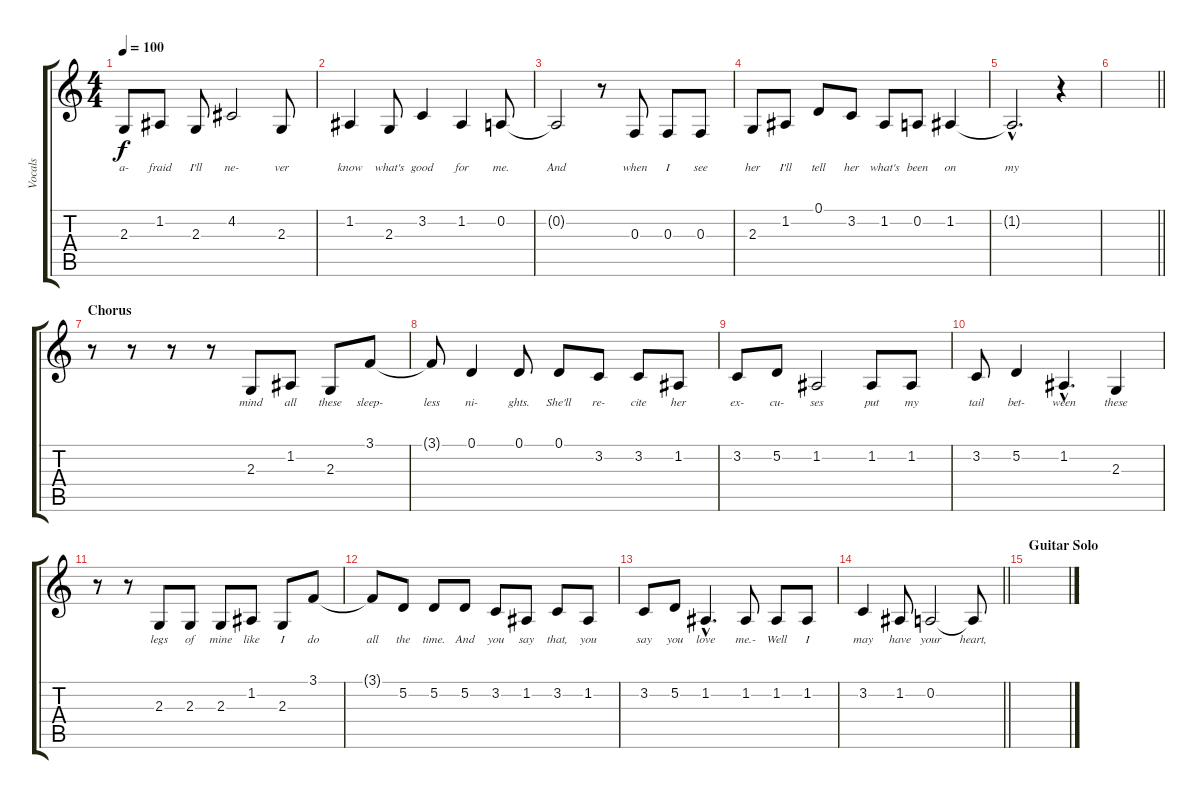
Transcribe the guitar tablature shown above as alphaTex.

\track ("Vocals" "Vocals") {instrument clarinet}
\staff {score tabs}
\tuning (D4 A3 F3 C3 G2 D2) {hide}
\ts (4 4)
\tempo 100
\clef g2
\ks c
2.3.8{lyrics (0 "a-") lyrics (1 "") lyrics (2 "") lyrics (3 "") lyrics (4 "") dy f} 1.2.8{lyrics (0 "fraid") lyrics (1 "") lyrics (2 "") lyrics (3 "") lyrics (4 "")} 2.3.8{lyrics (0 "I'll") lyrics (1 "") lyrics (2 "") lyrics (3 "") lyrics (4 "")} 4.2.2{lyrics (0 "ne-") lyrics (1 "") lyrics (2 "") lyrics (3 "") lyrics (4 "")} 2.3.8{lyrics (0 "ver") lyrics (1 "") lyrics (2 "") lyrics (3 "") lyrics (4 "")} |
1.2.4{lyrics (0 "know") lyrics (1 "") lyrics (2 "") lyrics (3 "") lyrics (4 "")} 2.3.8{lyrics (0 "what's") lyrics (1 "") lyrics (2 "") lyrics (3 "") lyrics (4 "")} 3.2.4{lyrics (0 "good") lyrics (1 "") lyrics (2 "") lyrics (3 "") lyrics (4 "")} 1.2.4{lyrics (0 "for") lyrics (1 "") lyrics (2 "") lyrics (3 "") lyrics (4 "")} 0.2.8{lyrics (0 "me.") lyrics (1 "") lyrics (2 "") lyrics (3 "") lyrics (4 "")} |
0.2{t}.2{lyrics (0 "And") lyrics (1 "") lyrics (2 "") lyrics (3 "") lyrics (4 "")} r.8 0.3.8{lyrics (0 "when") lyrics (1 "") lyrics (2 "") lyrics (3 "") lyrics (4 "")} 0.3.8{lyrics (0 "I") lyrics (1 "") lyrics (2 "") lyrics (3 "") lyrics (4 "")} 0.3.8{lyrics (0 "see") lyrics (1 "") lyrics (2 "") lyrics (3 "") lyrics (4 "")} |
2.3.8{lyrics (0 "her") lyrics (1 "") lyrics (2 "") lyrics (3 "") lyrics (4 "")} 1.2.8{lyrics (0 "I'll") lyrics (1 "") lyrics (2 "") lyrics (3 "") lyrics (4 "")} 0.1.8{lyrics (0 "tell") lyrics (1 "") lyrics (2 "") lyrics (3 "") lyrics (4 "")} 3.2.8{lyrics (0 "her") lyrics (1 "") lyrics (2 "") lyrics (3 "") lyrics (4 "")} 1.2.8{lyrics (0 "what's") lyrics (1 "") lyrics (2 "") lyrics (3 "") lyrics (4 "")} 0.2.8{lyrics (0 "been") lyrics (1 "") lyrics (2 "") lyrics (3 "") lyrics (4 "")} 1.2.4{lyrics (0 "on") lyrics (1 "") lyrics (2 "") lyrics (3 "") lyrics (4 "")} |
1.2{hac t}.2{d lyrics (0 "my") lyrics (1 "") lyrics (2 "") lyrics (3 "") lyrics (4 "")} r.4 |
\barLineRight lightlight
|
\section ("" "Chorus")
r.8 r.8 r.8 r.8 2.3.8{lyrics (0 "mind") lyrics (1 "") lyrics (2 "") lyrics (3 "") lyrics (4 "")} 1.2.8{lyrics (0 "all") lyrics (1 "") lyrics (2 "") lyrics (3 "") lyrics (4 "")} 2.3.8{lyrics (0 "these") lyrics (1 "") lyrics (2 "") lyrics (3 "") lyrics (4 "")} 3.1.8{lyrics (0 "sleep-") lyrics (1 "") lyrics (2 "") lyrics (3 "") lyrics (4 "")} |
3.1{t}.8{lyrics (0 "less") lyrics (1 "") lyrics (2 "") lyrics (3 "") lyrics (4 "")} 0.1.4{lyrics (0 "ni-") lyrics (1 "") lyrics (2 "") lyrics (3 "") lyrics (4 "")} 0.1.8{lyrics (0 "ghts.") lyrics (1 "") lyrics (2 "") lyrics (3 "") lyrics (4 "")} 0.1.8{lyrics (0 "She'll") lyrics (1 "") lyrics (2 "") lyrics (3 "") lyrics (4 "")} 3.2.8{lyrics (0 "re-") lyrics (1 "") lyrics (2 "") lyrics (3 "") lyrics (4 "")} 3.2.8{lyrics (0 "cite") lyrics (1 "") lyrics (2 "") lyrics (3 "") lyrics (4 "")} 1.2.8{lyrics (0 "her") lyrics (1 "") lyrics (2 "") lyrics (3 "") lyrics (4 "")} |
3.2.8{lyrics (0 "ex-") lyrics (1 "") lyrics (2 "") lyrics (3 "") lyrics (4 "")} 5.2.8{lyrics (0 "cu-") lyrics (1 "") lyrics (2 "") lyrics (3 "") lyrics (4 "")} 1.2.2{lyrics (0 "ses") lyrics (1 "") lyrics (2 "") lyrics (3 "") lyrics (4 "")} 1.2.8{lyrics (0 "put") lyrics (1 "") lyrics (2 "") lyrics (3 "") lyrics (4 "")} 1.2.8{lyrics (0 "my") lyrics (1 "") lyrics (2 "") lyrics (3 "") lyrics (4 "")} |
3.2.8{lyrics (0 "tail") lyrics (1 "") lyrics (2 "") lyrics (3 "") lyrics (4 "")} 5.2.4{lyrics (0 "bet-") lyrics (1 "") lyrics (2 "") lyrics (3 "") lyrics (4 "")} 1.2{hac}.4{d lyrics (0 "ween") lyrics (1 "") lyrics (2 "") lyrics (3 "") lyrics (4 "")} 2.3.4{lyrics (0 "these") lyrics (1 "") lyrics (2 "") lyrics (3 "") lyrics (4 "")} |
r.8 r.8 2.3.8{lyrics (0 "legs") lyrics (1 "") lyrics (2 "") lyrics (3 "") lyrics (4 "")} 2.3.8{lyrics (0 "of") lyrics (1 "") lyrics (2 "") lyrics (3 "") lyrics (4 "")} 2.3.8{lyrics (0 "mine") lyrics (1 "") lyrics (2 "") lyrics (3 "") lyrics (4 "")} 1.2.8{lyrics (0 "like") lyrics (1 "") lyrics (2 "") lyrics (3 "") lyrics (4 "")} 2.3.8{lyrics (0 "I") lyrics (1 "") lyrics (2 "") lyrics (3 "") lyrics (4 "")} 3.1.8{lyrics (0 "do") lyrics (1 "") lyrics (2 "") lyrics (3 "") lyrics (4 "")} |
3.1{t}.8{lyrics (0 "all") lyrics (1 "") lyrics (2 "") lyrics (3 "") lyrics (4 "")} 5.2.8{lyrics (0 "the") lyrics (1 "") lyrics (2 "") lyrics (3 "") lyrics (4 "")} 5.2.8{lyrics (0 "time.") lyrics (1 "") lyrics (2 "") lyrics (3 "") lyrics (4 "")} 5.2.8{lyrics (0 "And") lyrics (1 "") lyrics (2 "") lyrics (3 "") lyrics (4 "")} 3.2.8{lyrics (0 "you") lyrics (1 "") lyrics (2 "") lyrics (3 "") lyrics (4 "")} 1.2.8{lyrics (0 "say") lyrics (1 "") lyrics (2 "") lyrics (3 "") lyrics (4 "")} 3.2.8{lyrics (0 "that,") lyrics (1 "") lyrics (2 "") lyrics (3 "") lyrics (4 "")} 1.2.8{lyrics (0 "you") lyrics (1 "") lyrics (2 "") lyrics (3 "") lyrics (4 "")} |
3.2.8{lyrics (0 "say") lyrics (1 "") lyrics (2 "") lyrics (3 "") lyrics (4 "")} 5.2.8{lyrics (0 "you") lyrics (1 "") lyrics (2 "") lyrics (3 "") lyrics (4 "")} 1.2{hac}.4{d lyrics (0 "love") lyrics (1 "") lyrics (2 "") lyrics (3 "") lyrics (4 "")} 1.2.8{lyrics (0 "me.-") lyrics (1 "") lyrics (2 "") lyrics (3 "") lyrics (4 "")} 1.2.8{lyrics (0 "Well") lyrics (1 "") lyrics (2 "") lyrics (3 "") lyrics (4 "")} 1.2.8{lyrics (0 "I") lyrics (1 "") lyrics (2 "") lyrics (3 "") lyrics (4 "")} |
\barLineRight lightlight
3.2.4{lyrics (0 "may") lyrics (1 "") lyrics (2 "") lyrics (3 "") lyrics (4 "")} 1.2.8{lyrics (0 "have") lyrics (1 "") lyrics (2 "") lyrics (3 "") lyrics (4 "")} 0.2.2{lyrics (0 "your") lyrics (1 "") lyrics (2 "") lyrics (3 "") lyrics (4 "")} 0.2{t}.8{lyrics (0 "heart,") lyrics (1 "") lyrics (2 "") lyrics (3 "") lyrics (4 "")} |
\section ("" "Guitar Solo")
